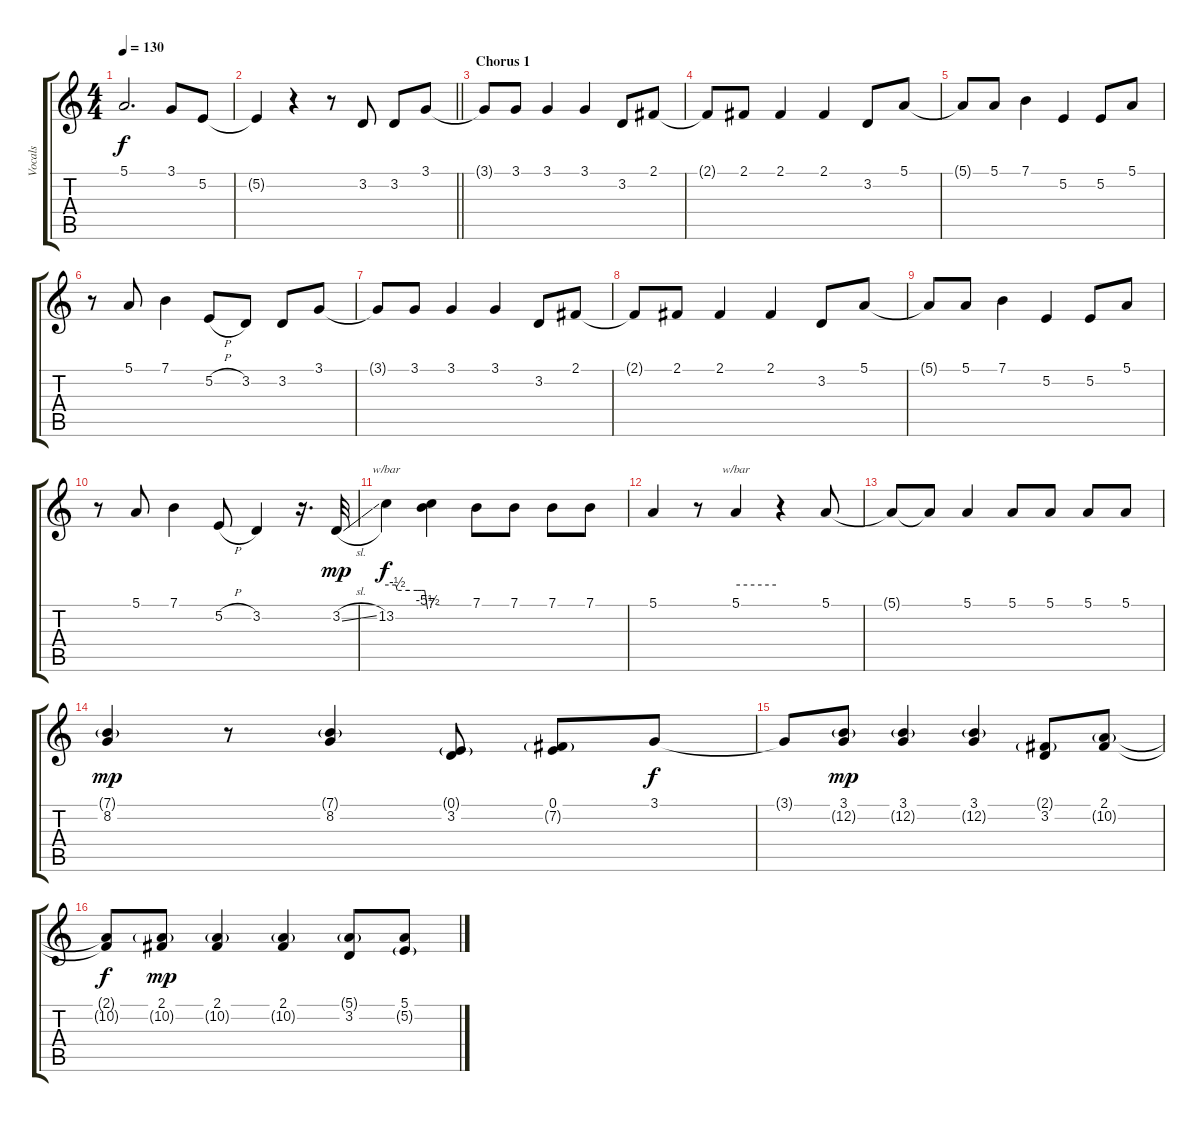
\track ("Vocals" "Vocals") {instrument clarinet}
\staff {score tabs}
\tuning (E4 B3 G3 D3 A2 E2) {hide}
\ts (4 4)
\tempo 130
\clef g2
\ks c
5.1{t}.2{d dy f} 3.1.8 5.2.8 |
\barLineRight lightlight
5.2{t}.4 r.4 r.8 3.2.8 3.2.8 3.1.8 |
\section ("" "Chorus 1")
3.1{t}.8 3.1.8 3.1.4 3.1.4 3.2.8 2.1.8 |
2.1{t}.8 2.1.8 2.1.4 2.1.4 3.2.8 5.1.8 |
5.1{t}.8 5.1.8 7.1.4 5.2.4 5.2.8 5.1.8 |
r.8 5.1.8 7.1.4 5.2{h}.8 3.2.8 3.2.8 3.1.8 |
3.1{t}.8 3.1.8 3.1.4 3.1.4 3.2.8 2.1.8 |
2.1{t}.8 2.1.8 2.1.4 2.1.4 3.2.8 5.1.8 |
5.1{t}.8 5.1.8 7.1.4 5.2.4 5.2.8 5.1.8 |
r.8 5.1.8 7.1.4 5.2{h}.8 3.2.4 r.16{d} 3.2{sl}.32{dy mp} |
13.2.4{tbe (custom default 0 0 14 0 16 -2 33 -2 45 -2 51 -2 56 -2 60 -22) dy f} (7.1 13.2{t}).4 7.1.8 7.1.8 7.1.8 7.1.8 |
5.1.4 r.8 5.1.4{tbe (hold default 0 0 60 0)} r.4 5.1.8 |
5.1{t}.8 5.1{t}.8 5.1.4 5.1.8 5.1.8 5.1.8 5.1.8 |
(7.1{g} 8.2).4{dy mp} r.8 (7.1{g} 8.2).4 (0.1{g} 3.2).8 (0.1 7.2{g}).8 3.1.8{dy f} |
3.1{t}.8 (3.1 12.2{g}).8{dy mp} (3.1 12.2{g}).4 (3.1 12.2{g}).4 (2.1{g} 3.2).8 (2.1 10.2{g}).8 |
(2.1{t} 10.2{t}).8{dy f} (2.1 10.2{g}).8{dy mp} (2.1 10.2{g}).4 (2.1 10.2{g}).4 (5.1{g} 3.2).8 (5.1 5.2{g}).8
